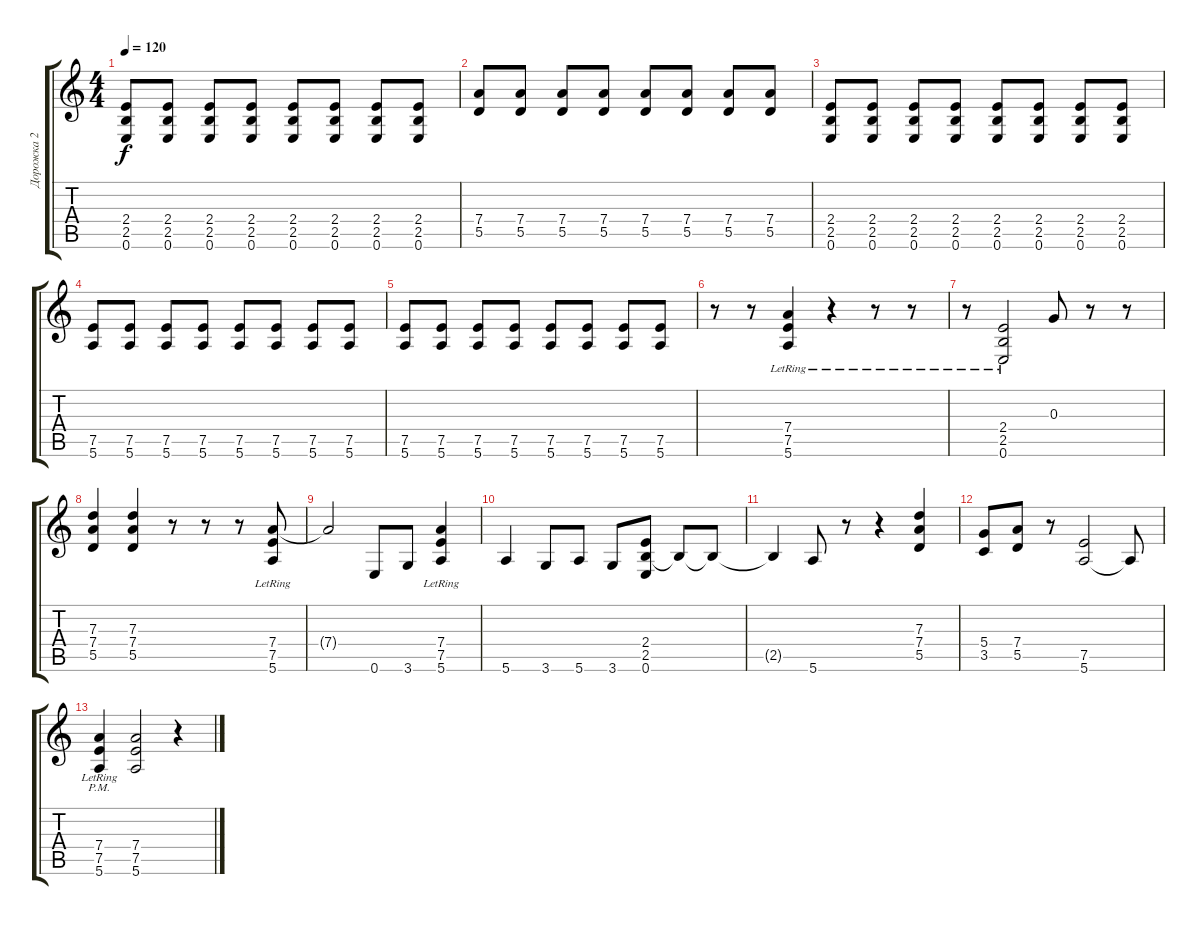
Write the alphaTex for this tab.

\track ("Дорожка 2" "Дорожка 2") {instrument distortionguitar}
\staff {score tabs}
\tuning (E4 B3 G3 D3 A2 E2) {hide}
\ts (4 4)
\tempo 120
\clef g2
\ks c
(2.4 2.5 0.6).8{dy f} (2.4 2.5 0.6).8 (2.4 2.5 0.6).8 (2.4 2.5 0.6).8 (2.4 2.5 0.6).8 (2.4 2.5 0.6).8 (2.4 2.5 0.6).8 (2.4 2.5 0.6).8 |
(7.4 5.5).8 (7.4 5.5).8 (7.4 5.5).8 (7.4 5.5).8 (7.4 5.5).8 (7.4 5.5).8 (7.4 5.5).8 (7.4 5.5).8 |
(2.4 2.5 0.6).8 (2.4 2.5 0.6).8 (2.4 2.5 0.6).8 (2.4 2.5 0.6).8 (2.4 2.5 0.6).8 (2.4 2.5 0.6).8 (2.4 2.5 0.6).8 (2.4 2.5 0.6).8 |
(7.5 5.6).8 (7.5 5.6).8 (7.5 5.6).8 (7.5 5.6).8 (7.5 5.6).8 (7.5 5.6).8 (7.5 5.6).8 (7.5 5.6).8 |
(7.5 5.6).8 (7.5 5.6).8 (7.5 5.6).8 (7.5 5.6).8 (7.5 5.6).8 (7.5 5.6).8 (7.5 5.6).8 (7.5 5.6).8 |
r.8 r.8 (7.4 7.5{lr} 5.6).4 r.4 r.8 r.8 |
r.8 (2.4{lr} 2.5 0.6).2 0.3.8 r.8 r.8 |
(7.3 7.4 5.5).4 (7.3 7.4 5.5).4 r.8 r.8 r.8 (7.4{lr} 7.5 5.6).8 |
7.4{t}.2 0.6.8 3.6.8 (7.4 7.5{lr} 5.6).4 |
5.6.4 3.6.8 5.6.8 3.6.8 (2.4 2.5 0.6).8 2.5{t}.8 2.5{t}.8 |
2.5{t}.4 5.6.8 r.8 r.4 (7.3 7.4 5.5).4 |
(5.4 3.5).8 (7.4 5.5).8 r.8 (7.5 5.6).2 5.6{t}.8 |
(7.4{pm lr} 7.5 5.6).4 (7.4 7.5 5.6).2 r.4
